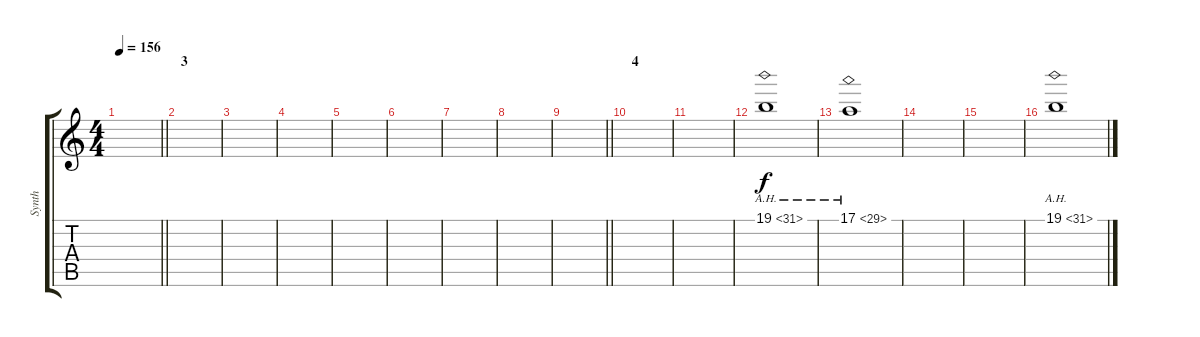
\track ("Synth" "Synth") {instrument brasssection}
\staff {score tabs}
\tuning (E4 B3 G3 D3 A2 E2) {hide}
\ts (4 4)
\tempo 156
\clef g2
\barLineRight lightlight
\ks c
|
\section ("" "3")
|
|
|
|
|
|
|
\barLineRight lightlight
|
\section ("" "4")
|
|
19.1{ah 12}.1 |
17.1{ah 12}.1 |
|
|
19.1{ah 12}.1
